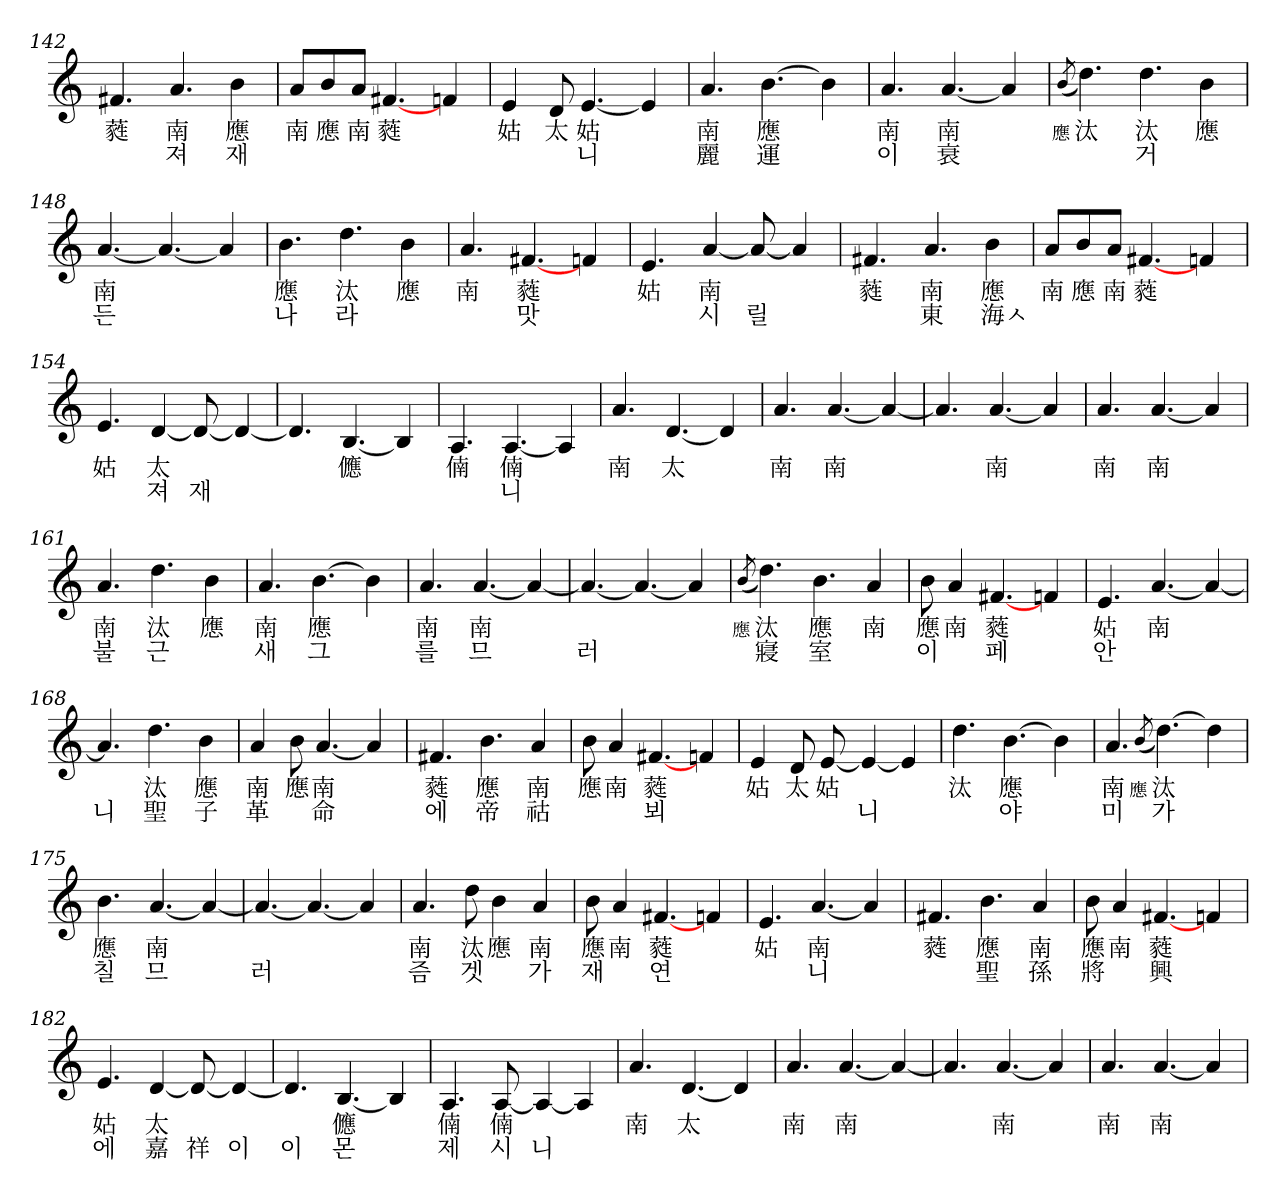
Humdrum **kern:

**kern	**text	**text
*part1	*part1	*part1
*staff1	*staff1	*staff1
*clefG2	*	*
*k[]	*	*
*a:	*	*
=142	=142	=142
!	!LO:LY:b	!LO:LY:b
4.f#X/	蕤	.
!	!LO:LY:b	!LO:LY:b
4.a/	南	져
!	!LO:LY:b	!LO:LY:b
4b\	應	재
!!LO:LB:g=z
=143	=143	=143
!	!LO:LY:b	!LO:LY:b
8a/L	南	.
!	!LO:LY:b	!
8b/	應	.
!	!LO:LY:b	!
8a/J	南	.
!	!LO:LY:b	!LO:LY:b
[4.f#X/	蕤	.
4f/	.	.
=144	=144	=144
!	!LO:LY:b	!
4e/	姑	.
!	!LO:LY:b	!
8d/	太	.
!	!LO:LY:b	!LO:LY:b
[4.e/	姑	니
4e/]	.	.
!!LO:LB:g=z
=145	=145	=145
!	!LO:LY:b	!LO:LY:b
4.a/	南	麗
!	!LO:LY:b	!LO:LY:b
[4.b\	應	運
4b\]	.	.
=146	=146	=146
!	!LO:LY:b	!LO:LY:b
4.a/	南	이
!	!LO:LY:b	!LO:LY:b
[4.a/	南	衰
4a/]	.	.
!!LO:LB:g=z
=147	=147	=147
!	!LO:LY:b	!
(<8qb/	應	.
!	!LO:LY:b	!LO:LY:b
4.dd\)	汰	.
!	!LO:LY:b	!LO:LY:b
4.dd\	汰	거
!	!LO:LY:b	!
4b\	應	.
=148	=148	=148
!	!LO:LY:b	!LO:LY:b
[4.a/	南	든
4.a/_	.	.
4a/]	.	.
!!LO:LB:g=z
=149	=149	=149
!	!LO:LY:b	!LO:LY:b
4.b\	應	나
!	!LO:LY:b	!LO:LY:b
4.dd\	汰	라
!	!LO:LY:b	!
4b\	應	.
=150	=150	=150
!	!LO:LY:b	!LO:LY:b
4.a/	南	.
!	!LO:LY:b	!LO:LY:b
[4.f#X/	蕤	맛
4f/	.	.
!!LO:LB:g=z
=151	=151	=151
!	!LO:LY:b	!LO:LY:b
4.e/	姑	.
!	!LO:LY:b	!LO:LY:b
[4a/	南	시
!	!	!LO:LY:b
8a/_	.	릴
4a/]	.	.
=152	=152	=152
!	!LO:LY:b	!LO:LY:b
4.f#X/	蕤	.
!	!LO:LY:b	!LO:LY:b
4.a/	南	東
!	!LO:LY:b	!LO:LY:b
4b\	應	海ㅅ
!!LO:LB:g=z
=153	=153	=153
!	!LO:LY:b	!LO:LY:b
8a/L	南	.
!	!LO:LY:b	!
8b/	應	.
!	!LO:LY:b	!
8a/J	南	.
!	!LO:LY:b	!LO:LY:b
[4.f#X/	蕤	.
4f/	.	.
=154	=154	=154
!	!LO:LY:b	!
4.e/	姑	.
!	!LO:LY:b	!LO:LY:b
[4d/	太	져
!	!	!LO:LY:b
8d/_	.	재
4d/_	.	.
!!LO:LB:g=z
=155	=155	=155
4.d/]	.	.
!	!LO:LY:b	!LO:LY:b
[4.B/	㒣	.
4B/]	.	.
=156	=156	=156
!	!LO:LY:b	!LO:LY:b
4.A/	㑲	.
!	!LO:LY:b	!LO:LY:b
[4.A/	㑲	니
4A/]	.	.
!!LO:LB:g=z
=157	=157	=157
!	!LO:LY:b	!
4.a/	南	.
!	!LO:LY:b	!
[4.d/	太	.
4d/]	.	.
=158	=158	=158
!	!LO:LY:b	!
4.a/	南	.
!	!LO:LY:b	!
[4.a/	南	.
4a/_	.	.
!!LO:LB:g=z
=159	=159	=159
4.a/]	.	.
!	!LO:LY:b	!
[4.a/	南	.
4a/]	.	.
=160	=160	=160
!	!LO:LY:b	!
4.a/	南	.
!	!LO:LY:b	!
[4.a/	南	.
4a/]	.	.
!!LO:PB:g=z
=161	=161	=161
!	!LO:LY:b	!LO:LY:b
4.a/	南	불
!	!LO:LY:b	!LO:LY:b
4.dd\	汰	근
!	!LO:LY:b	!
4b\	應	.
=162	=162	=162
!	!LO:LY:b	!LO:LY:b
4.a/	南	새
!	!LO:LY:b	!LO:LY:b
[4.b\	應	그
4b\]	.	.
!!LO:LB:g=z
=163	=163	=163
!	!LO:LY:b	!LO:LY:b
4.a/	南	를
!	!LO:LY:b	!LO:LY:b
[4.a/	南	므
4a/_	.	.
=164	=164	=164
!	!	!LO:LY:b
4.a/_	.	러
4.a/_	.	.
4a/]	.	.
!!LO:LB:g=z
=165	=165	=165
!	!LO:LY:b	!
(<8qb/	應	.
!	!LO:LY:b	!LO:LY:b
4.dd\)	汰	寢
!	!LO:LY:b	!LO:LY:b
4.b\	應	室
!	!LO:LY:b	!
4a/	南	.
=166	=166	=166
!	!LO:LY:b	!LO:LY:b
8b\	應	이
!	!LO:LY:b	!
4a/	南	.
!	!LO:LY:b	!LO:LY:b
[4.f#X/	蕤	페
4f/	.	.
!!LO:LB:g=z
=167	=167	=167
!	!LO:LY:b	!LO:LY:b
4.e/	姑	안
!	!LO:LY:b	!LO:LY:b
[4.a/	南	.
4a/_	.	.
=168	=168	=168
!	!	!LO:LY:b
4.a/]	.	니
!	!LO:LY:b	!LO:LY:b
4.dd\	汰	聖
!	!LO:LY:b	!LO:LY:b
4b\	應	子
!!LO:LB:g=z
=169	=169	=169
!	!LO:LY:b	!LO:LY:b
4a/	南	革
!	!LO:LY:b	!
8b\	應	.
!	!LO:LY:b	!LO:LY:b
[4.a/	南	命
4a/]	.	.
=170	=170	=170
!	!LO:LY:b	!LO:LY:b
4.f#X/	蕤	에
!	!LO:LY:b	!LO:LY:b
4.b\	應	帝
!	!LO:LY:b	!LO:LY:b
4a/	南	祜
!!LO:LB:g=z
=171	=171	=171
!	!LO:LY:b	!LO:LY:b
8b\	應	.
!	!LO:LY:b	!
4a/	南	.
!	!LO:LY:b	!LO:LY:b
[4.f#X/	蕤	뵈
4f/	.	.
=172	=172	=172
!	!LO:LY:b	!LO:LY:b
4e/	姑	.
!	!LO:LY:b	!
8d/	太	.
!	!LO:LY:b	!LO:LY:b
[8e/	姑	.
!	!	!LO:LY:b
4e/_	.	니
4e/]	.	.
!!LO:LB:g=z
=173	=173	=173
!	!LO:LY:b	!LO:LY:b
4.dd\	汰	.
!	!LO:LY:b	!LO:LY:b
[4.b\	應	야
4b\]	.	.
=174	=174	=174
!	!LO:LY:b	!LO:LY:b
4.a/	南	미
!	!LO:LY:b	!
(<8qb/	應	.
!	!LO:LY:b	!LO:LY:b
[4.dd\)	汰	가
4dd\]	.	.
!!LO:LB:g=z
=175	=175	=175
!	!LO:LY:b	!LO:LY:b
4.b\	應	칠
!	!LO:LY:b	!LO:LY:b
[4.a/	南	므
4a/_	.	.
=176	=176	=176
!	!	!LO:LY:b
4.a/_	.	러
4.a/_	.	.
4a/]	.	.
!!LO:LB:g=z
=177	=177	=177
!	!LO:LY:b	!LO:LY:b
4.a/	南	즘
!	!LO:LY:b	!LO:LY:b
8dd\	汰	겟
!	!LO:LY:b	!
4b\	應	.
!	!LO:LY:b	!LO:LY:b
4a/	南	가
=178	=178	=178
!	!LO:LY:b	!LO:LY:b
8b\	應	재
!	!LO:LY:b	!
4a/	南	.
!	!LO:LY:b	!LO:LY:b
[4.f#X/	蕤	연
4f/	.	.
!!LO:LB:g=z
=179	=179	=179
!	!LO:LY:b	!LO:LY:b
4.e/	姑	.
!	!LO:LY:b	!LO:LY:b
[4.a/	南	니
4a/]	.	.
=180	=180	=180
!	!LO:LY:b	!
4.f#X/	蕤	.
!	!LO:LY:b	!LO:LY:b
4.b\	應	聖
!	!LO:LY:b	!LO:LY:b
4a/	南	孫
!!LO:PB:g=z
=181	=181	=181
!	!LO:LY:b	!LO:LY:b
8b\	應	將
!	!LO:LY:b	!
4a/	南	.
!	!LO:LY:b	!LO:LY:b
[4.f#X/	蕤	興
4f/	.	.
=182	=182	=182
!	!LO:LY:b	!LO:LY:b
4.e/	姑	에
!	!LO:LY:b	!LO:LY:b
[4d/	太	嘉
!	!	!LO:LY:b
8d/_	.	祥
!	!	!LO:LY:b
4d/_	.	이
!!LO:LB:g=z
=183	=183	=183
!	!	!LO:LY:b
4.d/]	.	이
!	!LO:LY:b	!LO:LY:b
[4.B/	㒣	몬
4B/]	.	.
=184	=184	=184
!	!LO:LY:b	!LO:LY:b
4.A/	㑲	제
!	!LO:LY:b	!LO:LY:b
[8A/	㑲	시
!	!	!LO:LY:b
4A/_	.	니
4A/]	.	.
!!LO:LB:g=z
=185	=185	=185
!	!LO:LY:b	!
4.a/	南	.
!	!LO:LY:b	!
[4.d/	太	.
4d/]	.	.
=186	=186	=186
!	!LO:LY:b	!
4.a/	南	.
!	!LO:LY:b	!
[4.a/	南	.
4a/_	.	.
!!LO:LB:g=z
=187	=187	=187
4.a/]	.	.
!	!LO:LY:b	!
[4.a/	南	.
4a/]	.	.
=188	=188	=188
!	!LO:LY:b	!
4.a/	南	.
!	!LO:LY:b	!
[4.a/	南	.
4a/]	.	.
=	=	=
*-	*-	*-
